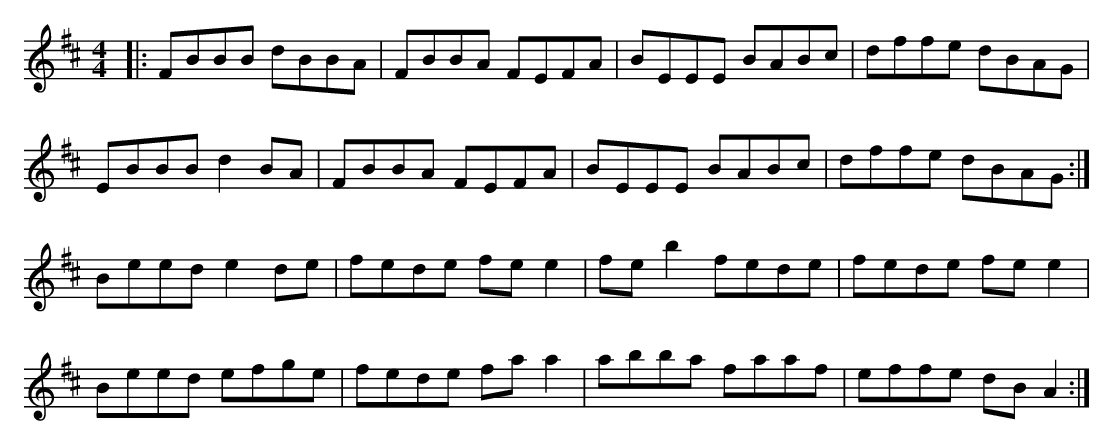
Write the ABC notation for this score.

X:1
M:4/4
K:Edor
|:FBBB dBBA|FBBA FEFA|BEEE BABc|dffe dBAG|
EBBB d2BA|FBBA FEFA|BEEE BABc|dffe dBAG:|
Beed e2de|fede fe e2|feb2 fede|fede fe e2|
Beed efge|fede fa a2|abba faaf|effe dBA2:|
